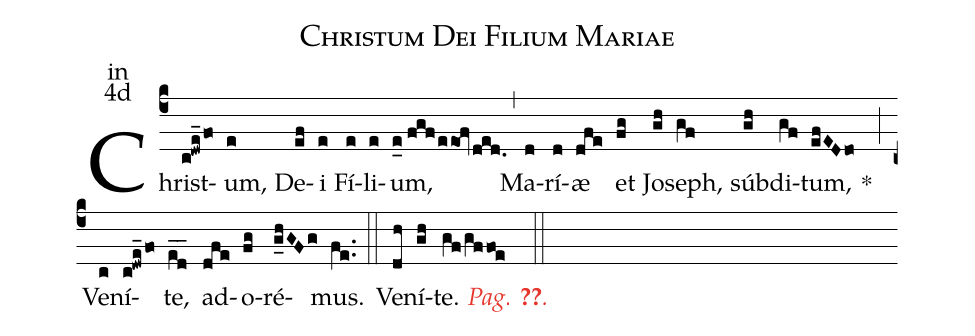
name:Christum Dei Filium Mariae;
office-part:in;
mode:4d;
%%
(c4) Christ(c!dwe_/fo)um,(e) De(ef)i(e) Fí(e)li(e)um,(e_0//fgf/eeo@fv/ded.) (,)
Ma(d)rí(d)æ(dfe) et(fg) Jo(gh)seph,(gf) súb(gh)di(gf)tum,(efEDdo)
<sp>*</sp> (;) Ve(c)ní(c!dwe_/fo)te,(ed__) ad(dfe)o(fg)ré(g_hGFg)mus.(fe..) (::)
<nlba>Ve(dh)ní(gh)t{e}. <c><i>Pag. <v>\pageref{M-ORIP4d}</v>.</i></c></nlba>(gf/gffoe ::)
